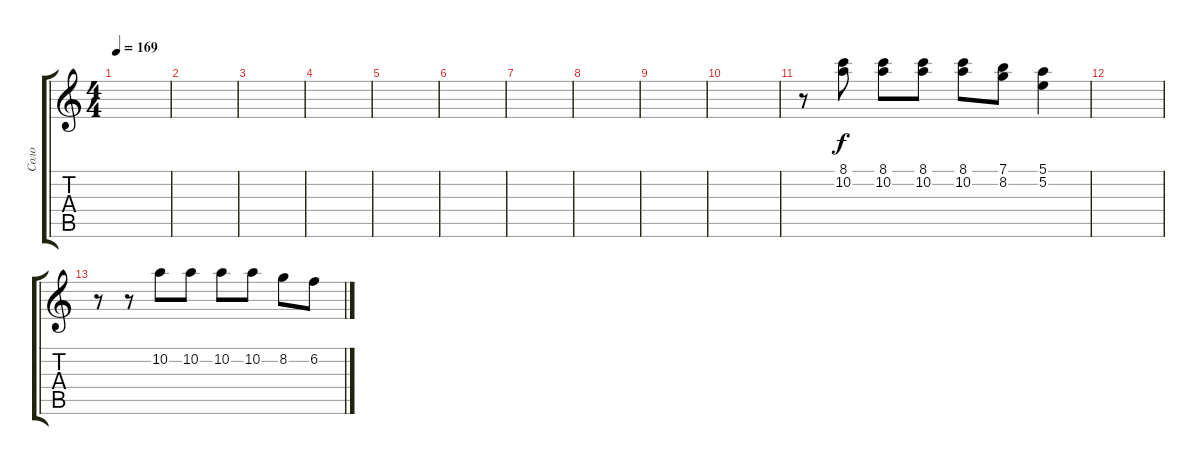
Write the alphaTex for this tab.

\track ("Соло" "Соло") {instrument distortionguitar}
\staff {score tabs}
\tuning (E4 B3 G3 D3 A2 E2) {hide}
\ts (4 4)
\tempo 169
\clef g2
\ks c
|
|
|
|
|
|
|
|
|
|
r.8 (8.1 10.2).8 (8.1 10.2).8 (8.1 10.2).8 (8.1 10.2).8 (7.1 8.2).8 (5.1 5.2).4 |
|
r.8 r.8 10.2.8 10.2.8 10.2.8 10.2.8 8.2.8 6.2.8
